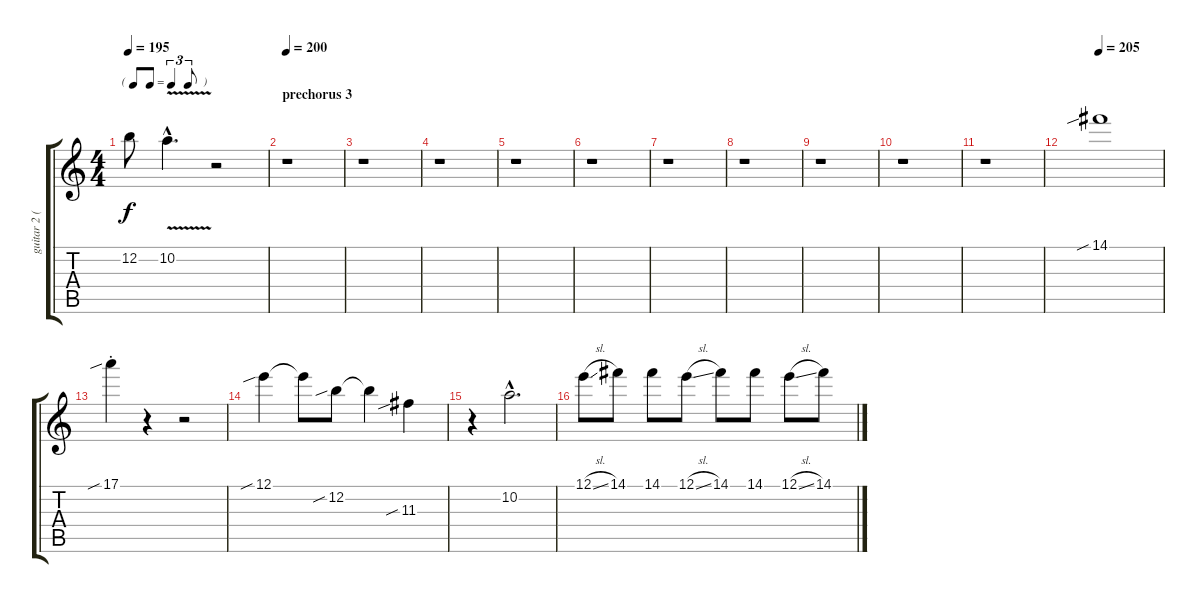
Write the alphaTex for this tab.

\track ("guitar 2 (slide)" "guitar 2 (") {instrument overdrivenguitar}
\staff {score tabs}
\tuning (E4 B3 G3 D3 A2 E2) {hide}
\ts (4 4)
\tf triplet8th
\tempo 195
\clef g2
\ks c
12.2.8{dy f} 10.2{v hac}.4{d} r.2 |
\section ("" "prechorus 3")
\tempo 200
r.1 |
r.1 |
r.1 |
r.1 |
r.1 |
r.1 |
r.1 |
r.1 |
r.1 |
r.1 |
\tempo 205
14.1{sib}.1 |
17.1{sib st}.4 r.4 r.2 |
12.1{sib}.4 12.1{t}.8 12.2{sib}.8 12.2{t}.4 11.3{sib}.4 |
r.4 10.2{hac}.2{d} |
12.1{sl}.8 14.1.8 14.1.8 12.1{sl}.8 14.1.8 14.1.8 12.1{sl}.8 14.1.8
